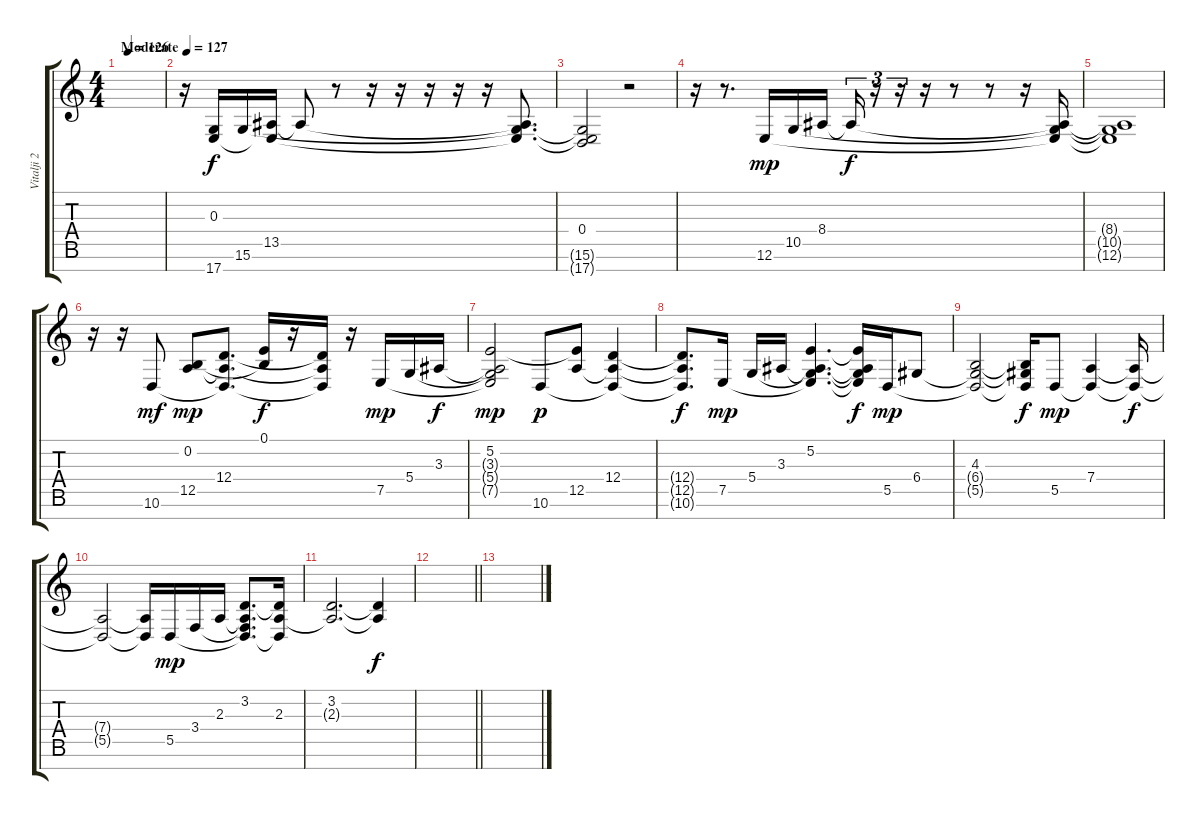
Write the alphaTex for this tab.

\track ("Vitalji 2" "Vitalji 2") {instrument stringensemble1}
\staff {score tabs}
\tuning (E4 B3 G3 D3 A2 E2 B1) {hide}
\ts (4 4)
\tempo (127 "Moderate")
\tempo (126 0.1875)
\tempo (127 "Moderate")
\clef g2
\ks c
|
r.16 (0.3 17.7).16 15.6.16 (13.5 17.7{t}).16 13.5{t}.8{dy f} r.8 r.16 r.16 r.16 r.16 r.16 (13.5{t} 15.6{t} 17.7{t}).8{d} |
(0.4 15.6{t} 17.7{t}).2 r.2 |
r.16 r.8{d} 12.6.16{dy mp} 10.5.16 8.4.16{beam splitsecondary} 8.4{t}.16{tu (3 2) dy f} r.16{tu (3 2)} r.16{tu (3 2)} r.16 r.8 r.8 r.16 (8.4{t} 10.5{t} 12.6{t}).16 |
(8.4{t} 10.5{t} 12.6{t}).1 |
r.16 r.16 10.6.8{dy mf} (0.2 12.5).8{dy mp} (12.4 12.5{t} 10.6{t}).8{d} (0.1 0.2{t}).16{dy f} r.16 (12.4{t} 12.5{t} 10.6{t}).16 r.16 7.5.16{dy mp} 5.4.16 3.3.16{dy f} |
(5.2 3.3{t} 5.4{t} 7.5{t}).2{dy mp} 10.6.8{dy p} (5.2{t} 12.5).8 (12.4 12.5{t} 10.6{t}).4 |
(12.4{t} 12.5{t} 10.6{t}).8{d dy f} 7.5.16{dy mp} 5.4.16 3.3.16 (5.2 3.3{t} 5.4{t} 7.5{t}).4{d} (5.2{t} 3.3{t} 5.4{t} 7.5{t}).16{dy f} 5.5.16{dy mp} 6.4.8 |
(4.3 6.4{t} 5.5{t}).2 (4.3{t} 6.4{t} 5.5{t}).16{dy f} 5.5.8{dy mp} (7.4 5.5{t}).4 (7.4{t} 5.5{t}).16{dy f} |
(7.4{t} 5.5{t}).2 (7.4{t} 5.5{t}).16 5.5.16{dy mp} 3.4.16 2.3.16 (3.2 2.3{t} 3.4{t} 5.5{t}).8{d} (3.2{t} 2.3 5.5{t}).16 |
(3.2 2.3{t}).2{d} (3.2{t} 2.3{t}).4{dy f} |
\barLineRight lightlight
|
\section ("" "")
